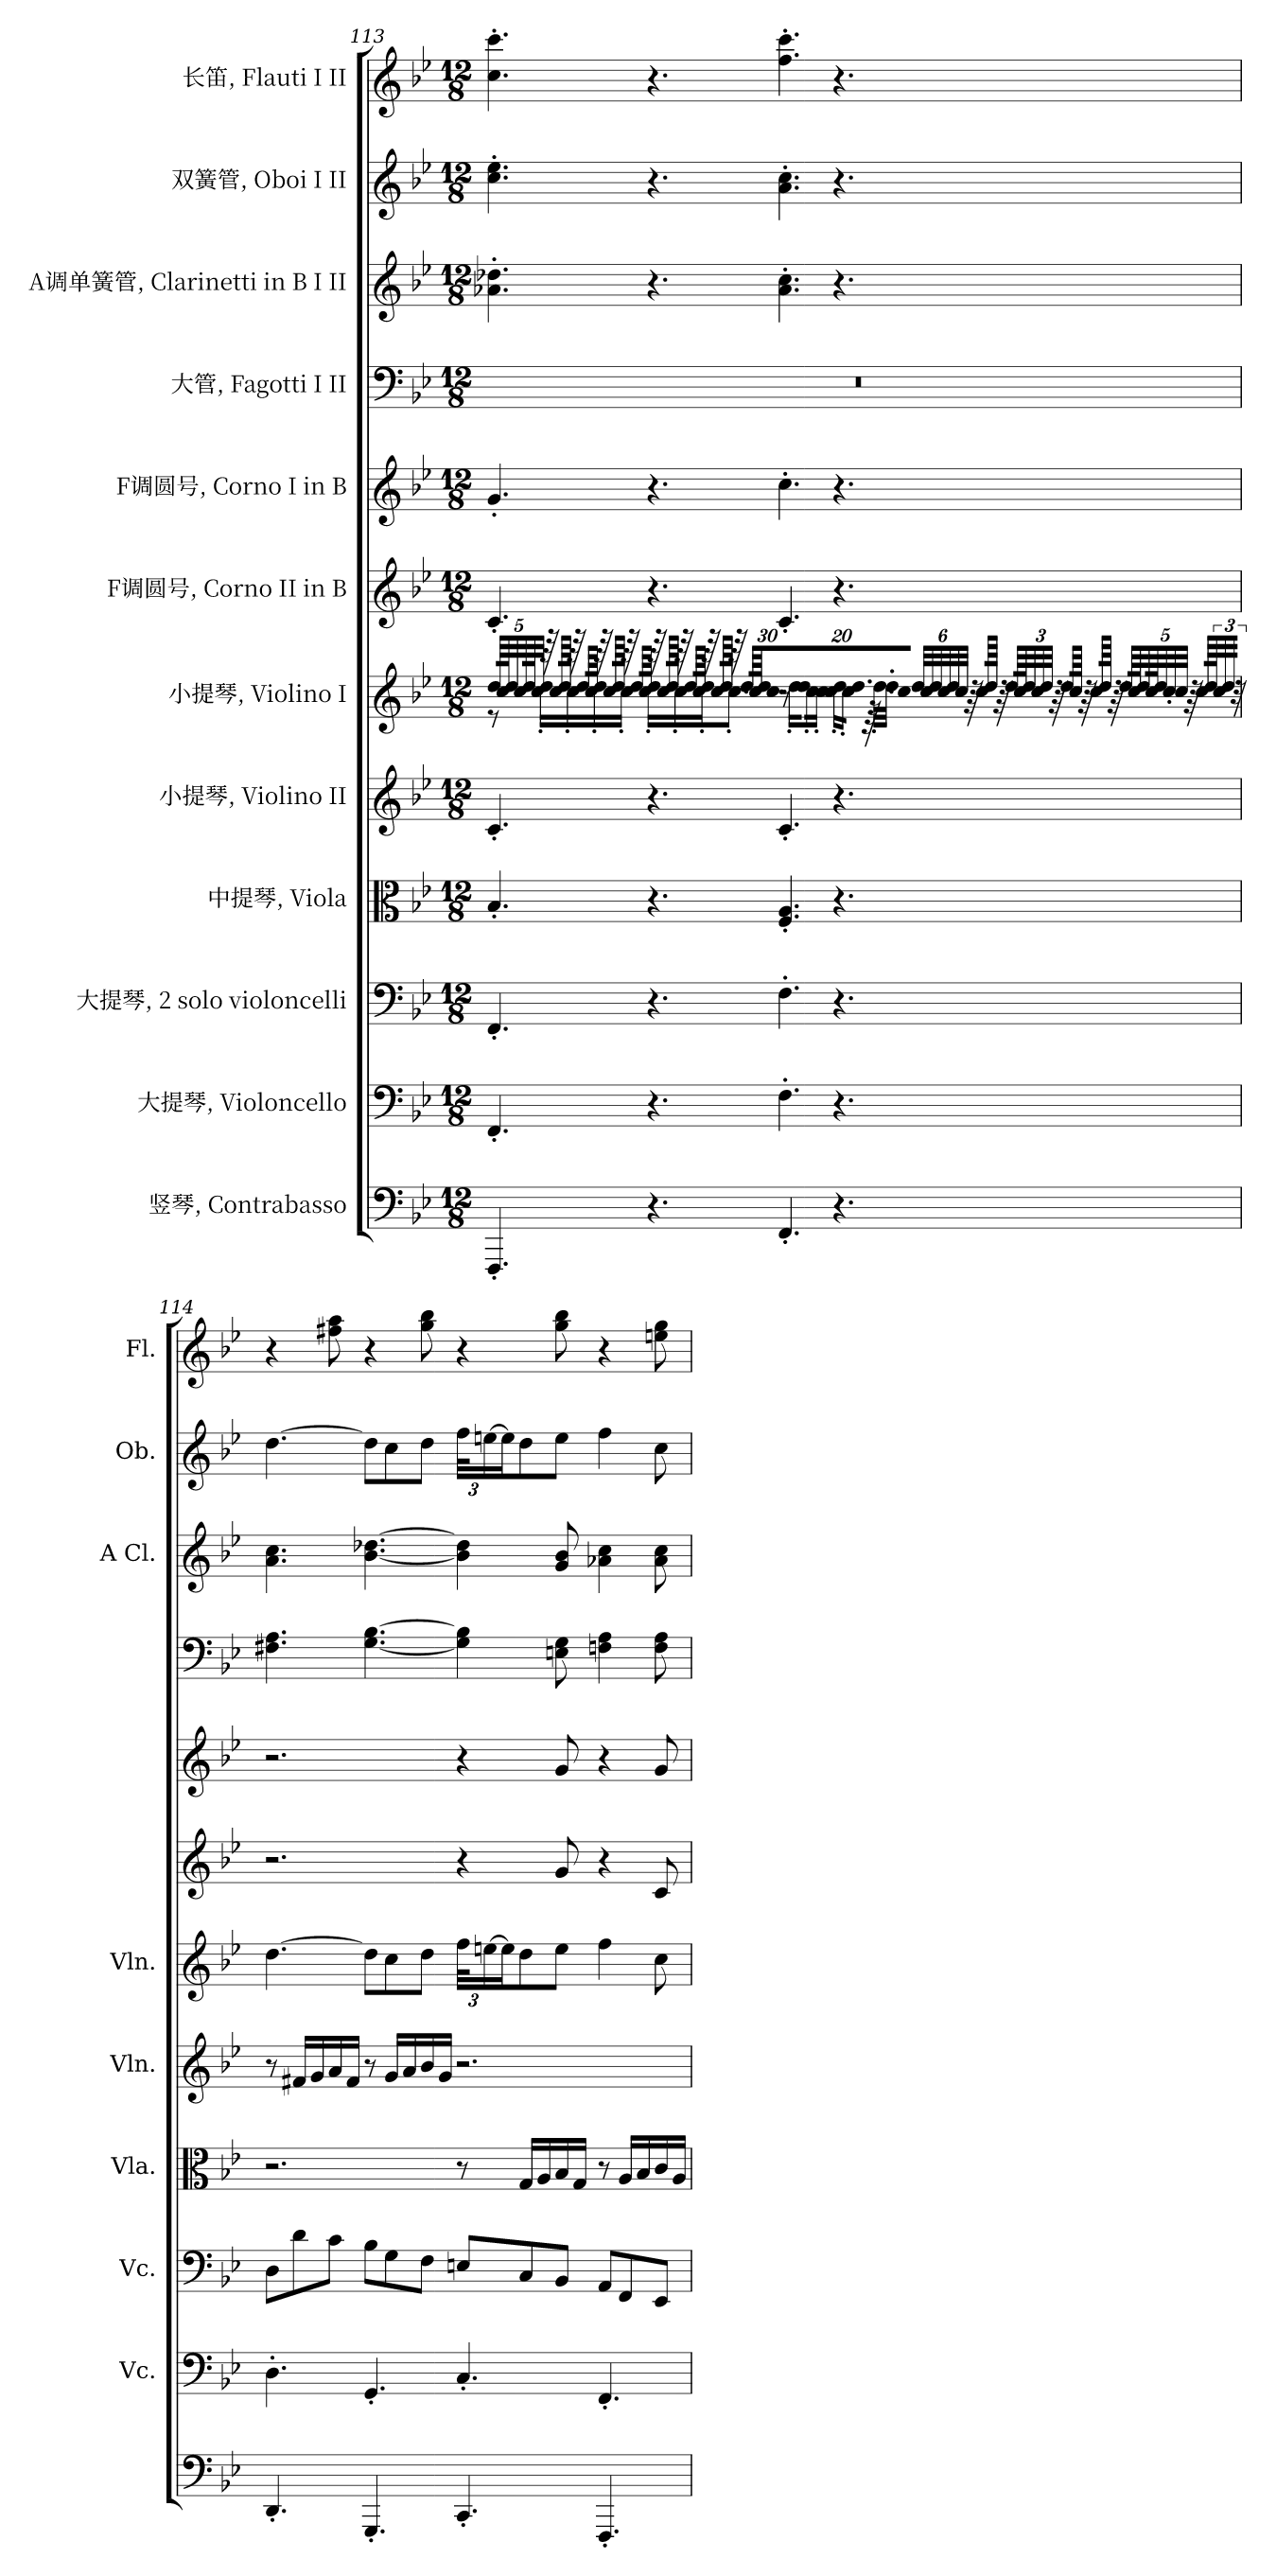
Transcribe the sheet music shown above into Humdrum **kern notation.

**kern	**kern	**kern	**kern	**kern	**kern	**kern	**kern	**kern	**kern	**kern	**kern
*part12	*part11	*part10	*part9	*part8	*part7	*part6	*part5	*part4	*part3	*part2	*part1
*staff12	*staff11	*staff10	*staff9	*staff8	*staff7	*staff6	*staff5	*staff4	*staff3	*staff2	*staff1
*I"竖琴, Contrabasso	*I"大提琴, Violoncello	*I"大提琴, 2 solo violoncelli	*I"中提琴, Viola	*I"小提琴, Violino II	*I"小提琴, Violino I	*I"F调圆号, Corno II in B	*I"F调圆号, Corno I in B	*I"大管, Fagotti I II	*I"A调单簧管, Clarinetti in B I II	*I"双簧管, Oboi I II	*I"长笛, Flauti I II
*	*I'Vc.	*I'Vc.	*I'Vla.	*I'Vln.	*I'Vln.	*	*	*	*I'A Cl.	*I'Ob.	*I'Fl.
!!LO:PB:g=z
*clefF4	*clefF4	*clefF4	*clefC3	*clefG2	*clefG2	*clefG2	*clefG2	*clefF4	*clefG2	*clefG2	*clefG2
*	*	*	*	*	*	*ITrd4c7	*ITrd4c7	*	*ITrd2c3	*	*
*k[b-e-]	*k[b-e-]	*k[b-e-]	*k[b-e-]	*k[b-e-]	*k[b-e-]	*k[b-e-a-]	*k[b-e-a-]	*k[b-e-]	*k[f#]	*k[b-e-]	*k[b-e-]
*M12/8	*M12/8	*M12/8	*M12/8	*M12/8	*M12/8	*M12/8	*M12/8	*M12/8	*M12/8	*M12/8	*M12/8
*MM60	*MM60	*MM60	*MM60	*MM60	*MM60	*MM60	*MM60	*MM60	*MM60	*MM60	*MM60
*	*	*	*	*	*Xbrackettup	*	*	*	*	*	*
=113	=113	=113	=113	=113	=113	=113	=113	=113	=113	=113	=113
*	*	*	*	*	*^	*	*	*	*	*	*
4.FFF'/	4.FF'/	4.FF'/	4.B-'/	4.c'/	40dd/LLL	8r	4.F'/	4.c'/	1.r	4.fn\' 4.b-X\'	4.cc\' 4.ee-\'	4.cc\' 4.ccc\'
.	.	.	.	.	80cc/K	.	.	.	.	.	.	.
.	.	.	.	.	40dd/	.	.	.	.	.	.	.
.	.	.	.	.	40cc/	.	.	.	.	.	.	.
.	.	.	.	.	80dd/K	.	.	.	.	.	.	.
.	.	.	.	.	40cc/JJJ	.	.	.	.	.	.	.
.	.	.	.	.	64r	16dd'\LL	.	.	.	.	.	.
.	.	.	.	.	32cc/LLL	.	.	.	.	.	.	.
.	.	.	.	.	64dd/JJJk	.	.	.	.	.	.	.
.	.	.	.	.	64r	16cc'\	.	.	.	.	.	.
.	.	.	.	.	32dd/LLL	.	.	.	.	.	.	.
.	.	.	.	.	64cc/JJJk	.	.	.	.	.	.	.
.	.	.	.	.	64r	16dd'\	.	.	.	.	.	.
.	.	.	.	.	32cc/LLL	.	.	.	.	.	.	.
.	.	.	.	.	64dd/JJJk	.	.	.	.	.	.	.
.	.	.	.	.	64r	16cc'\JJ	.	.	.	.	.	.
.	.	.	.	.	32dd/LLL	.	.	.	.	.	.	.
.	.	.	.	.	64cc/JJJk	.	.	.	.	.	.	.
4.r	4.r	4.r	4.r	4.r	64r	16dd'\LL	4.r	4.r	.	4.r	4.r	4.r
.	.	.	.	.	32cc/LLL	.	.	.	.	.	.	.
.	.	.	.	.	64dd/JJJk	.	.	.	.	.	.	.
.	.	.	.	.	64r	16cc'\	.	.	.	.	.	.
.	.	.	.	.	32dd/LLL	.	.	.	.	.	.	.
.	.	.	.	.	64cc/JJJk	.	.	.	.	.	.	.
.	.	.	.	.	64r	16dd'\J	.	.	.	.	.	.
.	.	.	.	.	32cc/LLL	.	.	.	.	.	.	.
.	.	.	.	.	64dd/JJJk	.	.	.	.	.	.	.
.	.	.	.	.	64r	8.cc'\J	.	.	.	.	.	.
.	.	.	.	.	32dd/LLL	.	.	.	.	.	.	.
.	.	.	.	.	64cc/L	.	.	.	.	.	.	.
!	!	!	!	!	!LO:N:vis=256%9	!	!	!	!	!	!	!
.	.	.	.	.	960%17dd/	.	.	.	.	.	.	.
!	!	!	!	!	!LO:N:vis=32.	!	!	!	!	!	!	!
.	.	.	.	.	640%17cc/	.	.	.	.	.	.	.
.	.	.	.	.	1920ryy	.	.	.	.	.	.	.
!	!	!	!	!	!LO:N:vis=256%9	!	!	!	!	!	!	!
.	.	.	.	.	960%17dd/	.	.	.	.	.	.	.
!	!	!	!	!	!LO:N:vis=256%9	!	!	!	!	!	!	!
.	.	.	.	.	960%17cc/	.	.	.	.	.	.	.
!	!	!	!	!	!LO:N:vis=32.	!	!	!	!	!	!	!
.	.	.	.	.	640%17dd/	.	.	.	.	.	.	.
.	.	.	.	.	1920ryy	.	.	.	.	.	.	.
!	!	!	!	!	!LO:N:vis=256%9	!	!	!	!	!	!	!
.	.	.	.	.	960%17cc/JJJJ	.	.	.	.	.	.	.
4.FF'/	4.F'\	4.F'\	4.F/' 4.A/'	4.c'/	48dd/LLL	8r	4.F'/	4.f'\	.	4.f\' 4.a\'	4.a\' 4.cc\'	4.ff\' 4.ccc\'
.	.	.	.	.	48cc/	.	.	.	.	.	.	.
.	.	.	.	.	48dd/	.	.	.	.	.	.	.
.	.	.	.	.	48cc/	.	.	.	.	.	.	.
.	.	.	.	.	48dd/	.	.	.	.	.	.	.
.	.	.	.	.	48cc/JJJ	.	.	.	.	.	.	.
.	.	.	.	.	64r	16dd'\KL	.	.	.	.	.	.
.	.	.	.	.	32cc/LLL	.	.	.	.	.	.	.
.	.	.	.	.	64dd/JJJk	.	.	.	.	.	.	.
.	.	.	.	.	64r	8cc'\	.	.	.	.	.	.
.	.	.	.	.	32dd/LLL	.	.	.	.	.	.	.
.	.	.	.	.	64cc/K	.	.	.	.	.	.	.
.	.	.	.	.	48dd/	.	.	.	.	.	.	.
.	.	.	.	.	48cc/	.	.	.	.	.	.	.
.	.	.	.	.	48dd/JJJ	.	.	.	.	.	.	.
.	.	.	.	.	64r	16cc'\Jk	.	.	.	.	.	.
.	.	.	.	.	32dd/LLL	.	.	.	.	.	.	.
.	.	.	.	.	64cc/JJJk	.	.	.	.	.	.	.
4.r	4.r	4.r	4.r	4.r	64r	16dd'\KL	4.r	4.r	.	4.r	4.r	4.r
.	.	.	.	.	32cc/LLL	.	.	.	.	.	.	.
.	.	.	.	.	64dd/JJJk	.	.	.	.	.	.	.
.	.	.	.	.	64r	8cc'\J	.	.	.	.	.	.
.	.	.	.	.	32dd/LLL	.	.	.	.	.	.	.
.	.	.	.	.	64cc/K	.	.	.	.	.	.	.
.	.	.	.	.	40dd/	.	.	.	.	.	.	.
.	.	.	.	.	80cc/K	.	.	.	.	.	.	.
.	.	.	.	.	40dd/	.	.	.	.	.	.	.
.	.	.	.	.	40.cc'/	64r	.	.	.	.	.	.
.	.	.	.	.	.	32.dd'\KKL	.	.	.	.	.	.
.	.	.	.	.	40cc/JJJ	.	.	.	.	.	.	.
.	.	.	.	.	64r	8dd'\J	.	.	.	.	.	.
.	.	.	.	.	32cc/LLL	.	.	.	.	.	.	.
.	.	.	.	.	64dd/K	.	.	.	.	.	.	.
*	*	*	*	*	*brackettup	*	*	*	*	*	*	*
.	.	.	.	.	48cc/	.	.	.	.	.	.	.
.	.	.	.	.	48dd/JJJ	.	.	.	.	.	.	.
.	.	.	.	.	48r	.	.	.	.	.	.	.
*	*	*	*	*	*v	*v	*	*	*	*	*	*
!!LO:PB:g=z
=114	=114	=114	=114	=114	=114	=114	=114	=114	=114	=114	=114
*	*	*	*	*	*	*	*	*	*	*	*MM60
4.DD'/	4.D'\	8D\L	2.r	8r	[4.dd\	2.r	2.r	4.F#X\ 4.A\	4.f#\ 4.a\	[4.dd\	4r
.	.	8d\	.	16f#X/LL	.	.	.	.	.	.	.
.	.	.	.	16g/	.	.	.	.	.	.	.
.	.	8c\J	.	16a/	.	.	.	.	.	.	8ff#X\ 8aa\
.	.	.	.	16f#/JJ	.	.	.	.	.	.	.
*	*	*	*	*	*	*	*	*	*	*	*MM58
4.GGG'/	4.GG'/	8B-\L	.	8r	8dd\L]	.	.	[4.G\ [4.B-\	[4.g\ [4.b-X\	8dd\L]	4r
.	.	8G\	.	16g/LL	8cc\	.	.	.	.	8cc\	.
.	.	.	.	16a/	.	.	.	.	.	.	.
.	.	8F\J	.	16b-/	8dd\J	.	.	.	.	8dd\J	8gg\ 8bb-\
.	.	.	.	16g/JJ	.	.	.	.	.	.	.
*	*	*	*	*	*Xbrackettup	*	*	*	*	*Xbrackettup	*
*	*	*	*	*	*	*	*	*	*	*	*MM58
4.CC'/	4.C'/	8En/L	8r	2.r	48ff\KLL	4r	4r	4G\] 4B-\]	4g\] 4b-\]	48ff\KLL	4r
.	.	.	.	.	[24een\	.	.	.	.	[24een\	.
.	.	.	.	.	16ee\J]	.	.	.	.	16ee\J]	.
.	.	8C/	16G/LL	.	8dd\	.	.	.	.	8dd\	.
.	.	.	16A/	.	.	.	.	.	.	.	.
.	.	8BB-/J	16B-/	.	8ee\J	8c/	8c/	8En\ 8G\	8e/ 8g/	8ee\J	8gg\ 8bb-\
.	.	.	16G/JJ	.	.	.	.	.	.	.	.
*	*	*	*	*	*	*	*	*	*	*	*MM58
4.FFF'/	4.FF'/	8AA/L	8r	.	4ff\	4r	4r	4Fn\ 4A\	4fn\ 4a\	4ff\	4r
.	.	8FF/	16A/LL	.	.	.	.	.	.	.	.
.	.	.	16B-/	.	.	.	.	.	.	.	.
.	.	8EE-/J	16c/	.	8cc\	8F/	8c/	8F\ 8A\	8f\ 8a\	8cc\	8een\ 8gg\
.	.	.	16A/JJ	.	.	.	.	.	.	.	.
=	=	=	=	=	=	=	=	=	=	=	=
*-	*-	*-	*-	*-	*-	*-	*-	*-	*-	*-	*-
